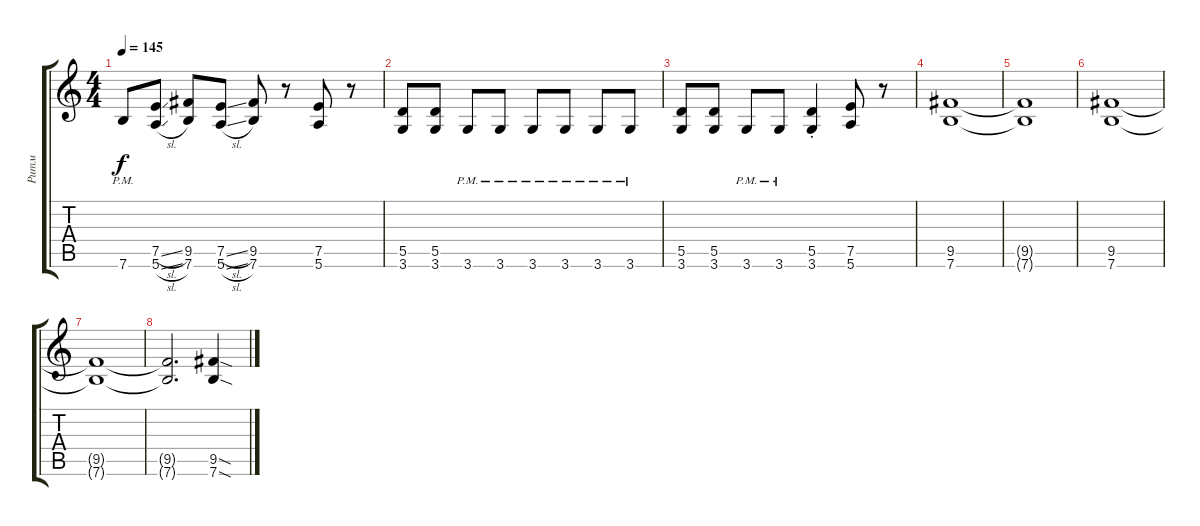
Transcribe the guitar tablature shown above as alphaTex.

\track ("Ритм" "Ритм") {instrument distortionguitar}
\staff {score tabs}
\tuning (E4 B3 G3 D3 A2 E2) {hide}
\ts (4 4)
\tempo 145
\clef g2
\ks c
7.6{pm}.8{dy f} (7.5{sl} 5.6{sl}).8 (9.5 7.6).8 (7.5{sl} 5.6{sl}).8 (9.5 7.6).8 r.8 (7.5 5.6).8 r.8 |
(5.5 3.6).8 (5.5 3.6).8 3.6{pm}.8 3.6{pm}.8 3.6{pm}.8 3.6{pm}.8 3.6{pm}.8 3.6{pm}.8 |
(5.5 3.6).8 (5.5 3.6).8 3.6{pm}.8 3.6{pm}.8 (5.5{st} 3.6{st}).4 (7.5 5.6).8 r.8 |
(9.5 7.6).1 |
(9.5{t} 7.6{t}).1 |
(9.5 7.6).1 |
(9.5{t} 7.6{t}).1 |
(9.5{t} 7.6{t}).2{d} (9.5{sod} 7.6{sod}).4
